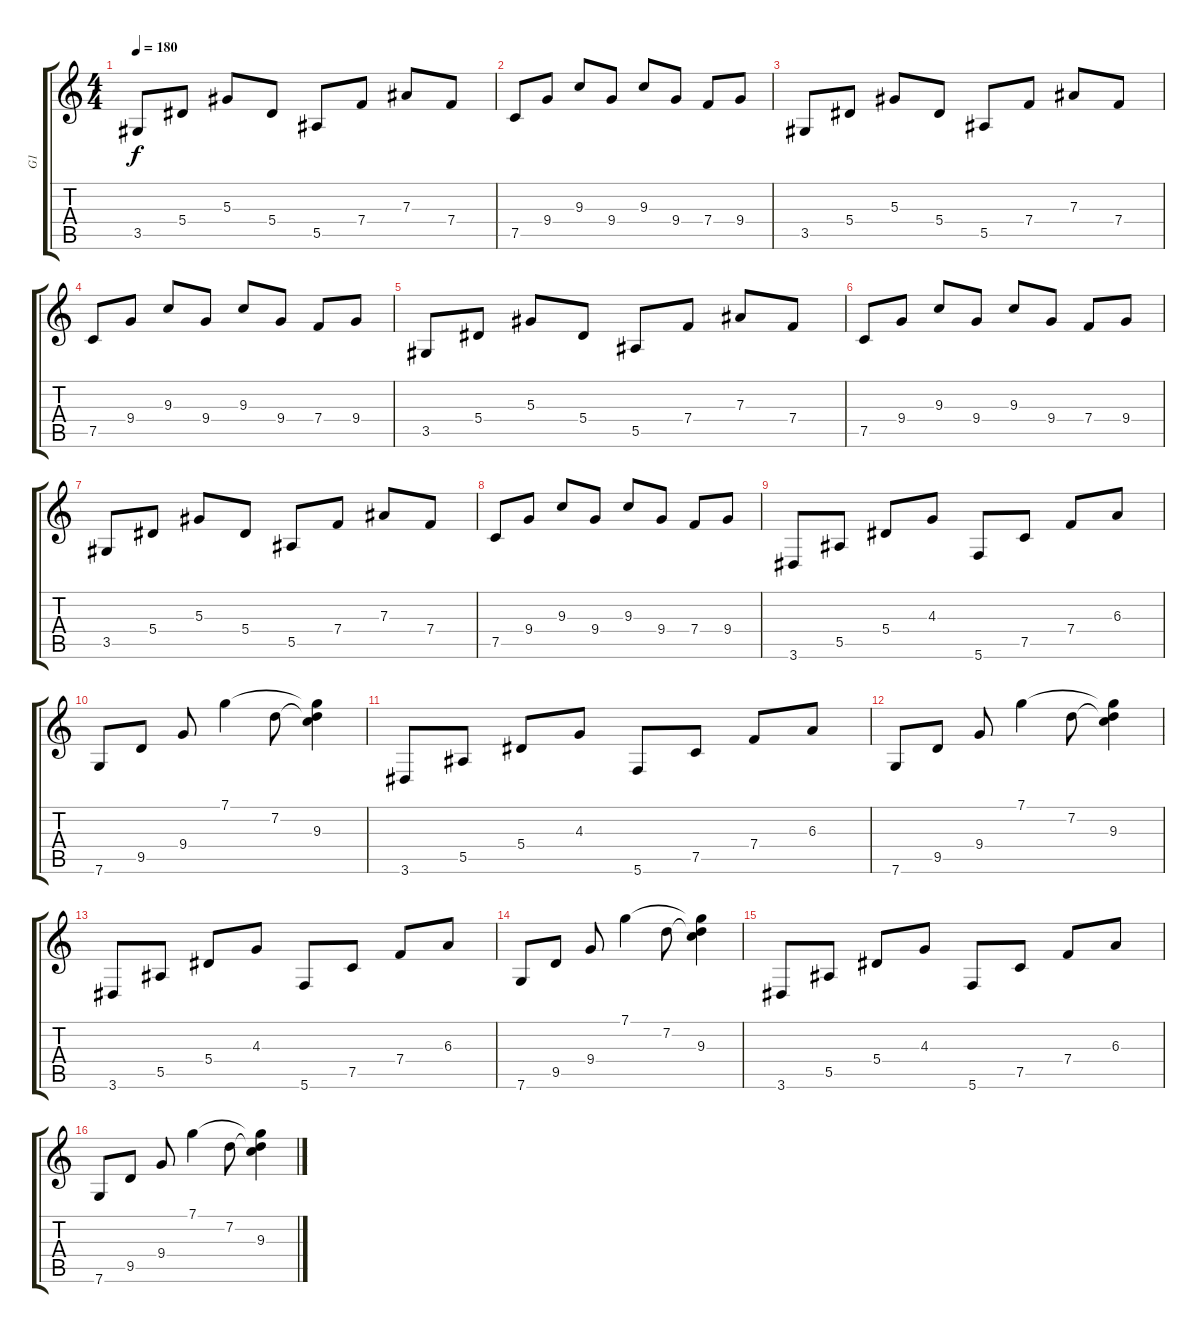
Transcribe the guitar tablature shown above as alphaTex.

\track ("G1" "G1") {instrument distortionguitar}
\staff {score tabs}
\tuning (C4 G3 Eb3 Bb2 F2 C2) {hide}
\ts (4 4)
\tempo 180
\clef g2
\ks c
3.5.8{dy f} 5.4.8 5.3.8 5.4.8 5.5.8 7.4.8 7.3.8 7.4.8 |
7.5.8 9.4.8 9.3.8 9.4.8 9.3.8 9.4.8 7.4.8 9.4.8 |
3.5.8 5.4.8 5.3.8 5.4.8 5.5.8 7.4.8 7.3.8 7.4.8 |
7.5.8 9.4.8 9.3.8 9.4.8 9.3.8 9.4.8 7.4.8 9.4.8 |
3.5.8 5.4.8 5.3.8 5.4.8 5.5.8 7.4.8 7.3.8 7.4.8 |
7.5.8 9.4.8 9.3.8 9.4.8 9.3.8 9.4.8 7.4.8 9.4.8 |
3.5.8 5.4.8 5.3.8 5.4.8 5.5.8 7.4.8 7.3.8 7.4.8 |
7.5.8 9.4.8 9.3.8 9.4.8 9.3.8 9.4.8 7.4.8 9.4.8 |
3.6.8 5.5.8 5.4.8 4.3.8 5.6.8 7.5.8 7.4.8 6.3.8 |
7.6.8 9.5.8 9.4.8 7.1.4 7.2.8 (7.1{t} 7.2{t} 9.3).4 |
3.6.8 5.5.8 5.4.8 4.3.8 5.6.8 7.5.8 7.4.8 6.3.8 |
7.6.8 9.5.8 9.4.8 7.1.4 7.2.8 (7.1{t} 7.2{t} 9.3).4 |
3.6.8 5.5.8 5.4.8 4.3.8 5.6.8 7.5.8 7.4.8 6.3.8 |
7.6.8 9.5.8 9.4.8 7.1.4 7.2.8 (7.1{t} 7.2{t} 9.3).4 |
3.6.8 5.5.8 5.4.8 4.3.8 5.6.8 7.5.8 7.4.8 6.3.8 |
7.6.8 9.5.8 9.4.8 7.1.4 7.2.8 (7.1{t} 7.2{t} 9.3).4
